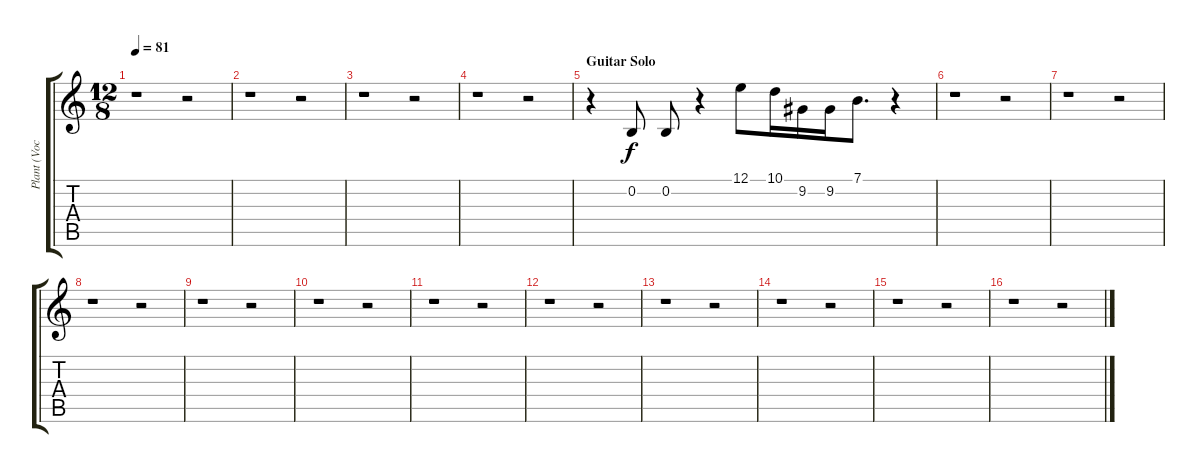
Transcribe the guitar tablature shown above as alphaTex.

\track ("Plant (Vocals)" "Plant (Voc") {instrument oboe}
\staff {score tabs}
\tuning (E4 B3 G3 D3 A2 E2) {hide}
\ts (12 8)
\tempo 81
\clef g2
\ks c
r.1{dy f} r.2 |
r.1 r.2 |
r.1 r.2 |
r.1 r.2 |
\section ("" "Guitar Solo")
r.4 0.2.8 0.2.8 r.4 12.1.8 10.1.16 9.2.16 9.2.16 7.1.8{d} r.4 |
r.1 r.2 |
r.1 r.2 |
r.1 r.2 |
r.1 r.2 |
r.1 r.2 |
r.1 r.2 |
r.1 r.2 |
r.1 r.2 |
r.1 r.2 |
r.1 r.2 |
r.1 r.2
